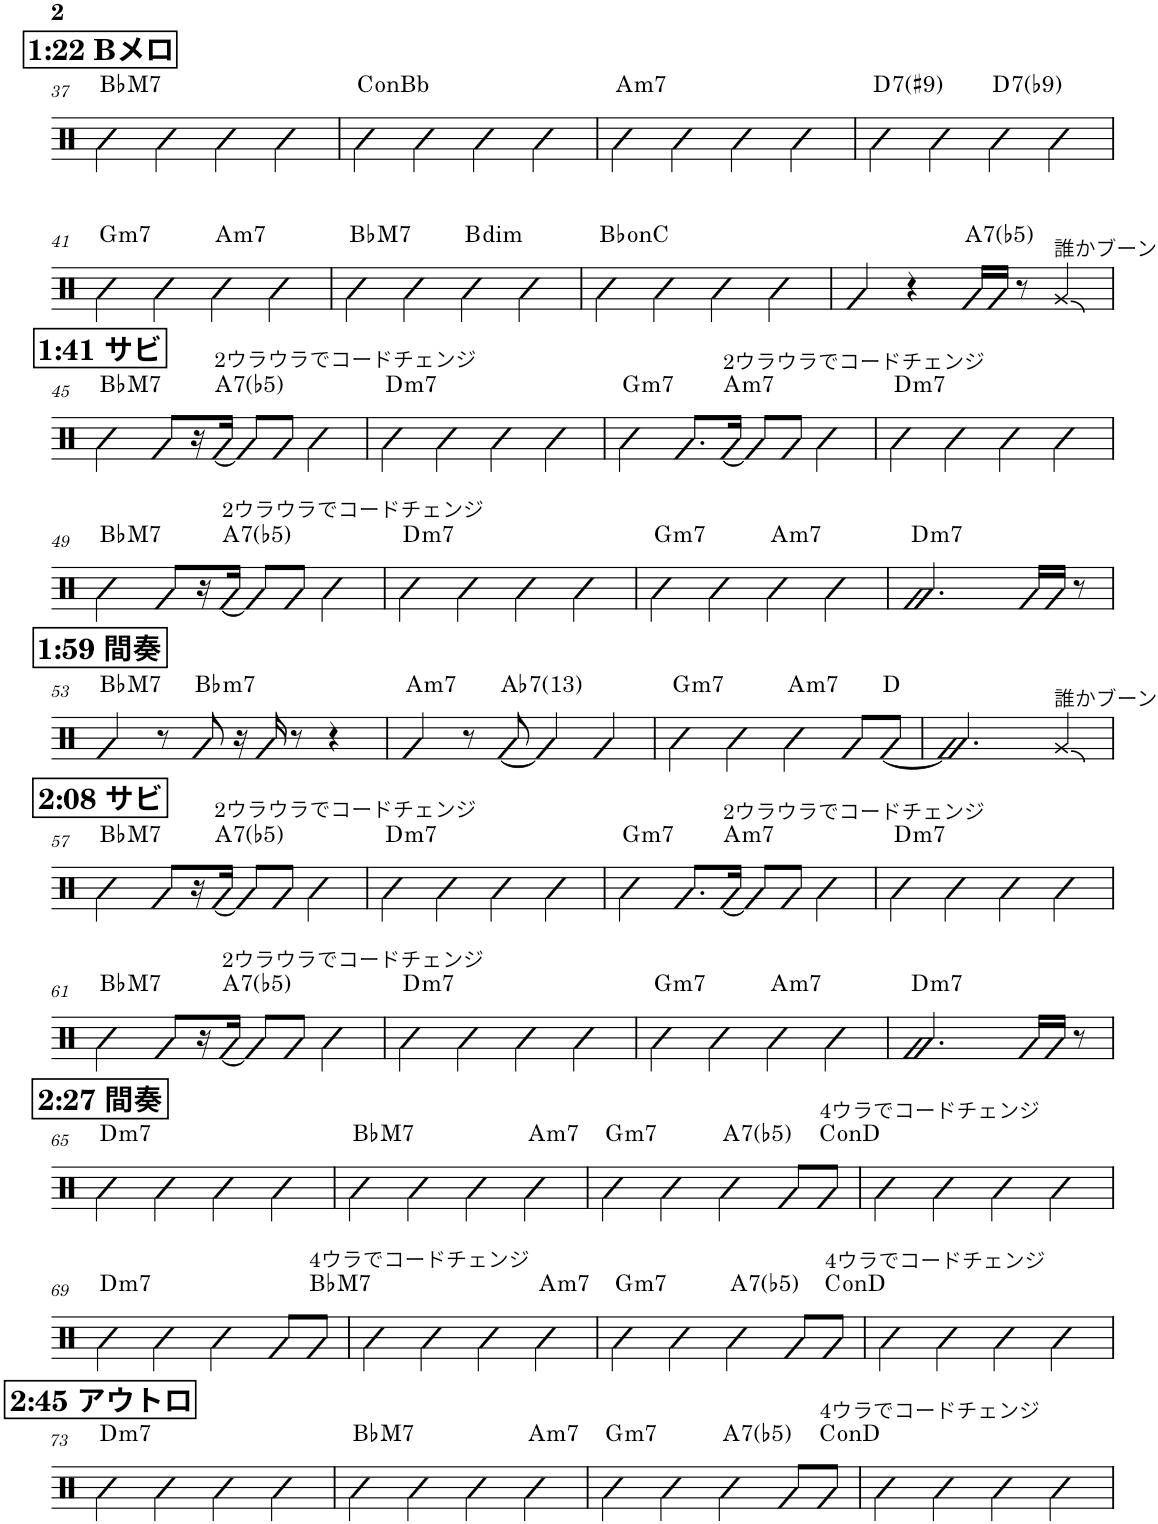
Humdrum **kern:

**kern	**harte
*part1	*part1
*staff1	*
*I"Piano	*
*I'Pno.	*
!!LO:PB:g=z
*clefX	*
*k[]	*
*M4/4	*
!!LO:REH:place=s1:a:B:cj:fs=14:t=1&colon;22 Bメロ
=37	=37
!	!LO:H:kt=M7
4bn\	Bb:maj7
4b\	.
4b\	.
4b\	.
=38	=38
4b\	C:dim
4b\	.
4b\	.
4b\	.
=39	=39
!	!LO:H:kt=m7
4b\	A:min7
4b\	.
4b\	.
4b\	.
=40	=40
!	!LO:H:kt=7
4b\	D:7(#9)
4b\	.
!	!LO:H:kt=7
4b\	D:7(b9)
4b\	.
!!LO:LB:g=z
=41	=41
!	!LO:H:kt=m7
4bn\	G:min7
4b\	.
!	!LO:H:kt=m7
4b\	A:min7
4b\	.
=42	=42
!	!LO:H:kt=M7
4bn\	Bb:maj7
4b\	.
!	!LO:H:kt=dim
4b\	B:dim
4b\	.
=43	=43
4bn\	Bb:dim
4b\	.
4b\	.
4b\	.
=44	=44
4g/	.
4r	.
!	!LO:H:kt=7
16g/LL	A:(3,b5,b7)
16g/JJ	.
8r	.
!LO:TX:a:t=誰かブーン	!
4g/	.
!!LO:LB:g=z
!!LO:REH:place=s1:a:B:cj:fs=14:t=1&colon;41 サビ
=45	=45
!	!LO:H:kt=M7
4bn\	Bb:maj7
8g/L	.
16r	.
!LO:TX:a:t=2ウラウラでコードチェンジ	!LO:H:kt=7
[16g/JJ	A:(3,b5,b7)
8g/L]	.
8g/J	.
4b\	.
=46	=46
!	!LO:H:kt=m7
4b\	D:min7
4b\	.
4b\	.
4b\	.
=47	=47
!	!LO:H:kt=m7
4bn\	G:min7
8.g/L	.
!LO:TX:a:t=2ウラウラでコードチェンジ	!LO:H:kt=m7
[16g/Jk	A:min7
8g/L]	.
8g/J	.
4b\	.
=48	=48
!	!LO:H:kt=m7
4b\	D:min7
4b\	.
4b\	.
4b\	.
!!LO:LB:g=z
=49	=49
!	!LO:H:kt=M7
4bn\	Bb:maj7
8g/L	.
16r	.
!LO:TX:a:t=2ウラウラでコードチェンジ	!LO:H:kt=7
[16g/JJ	A:(3,b5,b7)
8g/L]	.
8g/J	.
4b\	.
=50	=50
!	!LO:H:kt=m7
4b\	D:min7
4b\	.
4b\	.
4b\	.
=51	=51
!	!LO:H:kt=m7
4bn\	G:min7
4b\	.
!	!LO:H:kt=m7
4b\	A:min7
4b\	.
=52	=52
!	!LO:H:kt=m7
2.g/	D:min7
16g/LL	.
16g/JJ	.
8r	.
!!LO:LB:g=z
!!LO:REH:place=s1:a:B:cj:fs=14:t=1&colon;59 間奏
=53	=53
!	!LO:H:kt=M7
4g/	Bb:maj7
8r	.
!	!LO:H:kt=m7
8g/	Bb:min7
16r	.
16g/	.
8r	.
4r	.
=54	=54
!	!LO:H:kt=m7
4g/	A:min7
8r	.
!	!LO:H:kt=7
[8gn/	Ab:7(13)
4g/]	.
4g/	.
=55	=55
!	!LO:H:kt=m7
4bn\	G:min7
4b\	.
!	!LO:H:kt=m7
4b\	A:min7
8g/L	.
[8g/J	D:maj
=56	=56
2.g/]	.
!LO:TX:a:t=誰かブーン	!
4g/	.
!!LO:LB:g=z
!!LO:REH:place=s1:a:B:cj:fs=14:t=2&colon;08 サビ
=57	=57
!	!LO:H:kt=M7
4bn\	Bb:maj7
8g/L	.
16r	.
!LO:TX:a:t=2ウラウラでコードチェンジ	!LO:H:kt=7
[16g/JJ	A:(3,b5,b7)
8g/L]	.
8g/J	.
4b\	.
=58	=58
!	!LO:H:kt=m7
4b\	D:min7
4b\	.
4b\	.
4b\	.
=59	=59
!	!LO:H:kt=m7
4bn\	G:min7
8.g/L	.
!LO:TX:a:t=2ウラウラでコードチェンジ	!LO:H:kt=m7
[16g/Jk	A:min7
8g/L]	.
8g/J	.
4b\	.
=60	=60
!	!LO:H:kt=m7
4b\	D:min7
4b\	.
4b\	.
4b\	.
!!LO:LB:g=z
=61	=61
!	!LO:H:kt=M7
4bn\	Bb:maj7
8g/L	.
16r	.
!LO:TX:a:t=2ウラウラでコードチェンジ	!LO:H:kt=7
[16g/JJ	A:(3,b5,b7)
8g/L]	.
8g/J	.
4b\	.
=62	=62
!	!LO:H:kt=m7
4b\	D:min7
4b\	.
4b\	.
4b\	.
=63	=63
!	!LO:H:kt=m7
4bn\	G:min7
4b\	.
!	!LO:H:kt=m7
4b\	A:min7
4b\	.
=64	=64
!	!LO:H:kt=m7
2.g/	D:min7
16g/LL	.
16g/JJ	.
8r	.
!!LO:LB:g=z
!!LO:REH:place=s1:a:B:cj:fs=14:t=2&colon;27 間奏
=65	=65
!	!LO:H:kt=m7
4b\	D:min7
4b\	.
4b\	.
4b\	.
=66	=66
!	!LO:H:kt=M7
4bn\	Bb:maj7
4b\	.
4b\	.
!	!LO:H:kt=m7
4b\	A:min7
=67	=67
!	!LO:H:kt=m7
4bn\	G:min7
4b\	.
!	!LO:H:kt=7
4b\	A:(3,b5,b7)
8g/L	.
!LO:TX:a:t=4ウラでコードチェンジ	!
8gn/J	C:dim
=68	=68
4b\	.
4b\	.
4b\	.
4b\	.
!!LO:LB:g=z
=69	=69
!	!LO:H:kt=m7
4b\	D:min7
4b\	.
4b\	.
8g/L	.
!LO:TX:a:t=4ウラでコードチェンジ	!LO:H:kt=M7
8g/J	Bb:maj7
=70	=70
4bn\	.
4b\	.
4b\	.
!	!LO:H:kt=m7
4b\	A:min7
=71	=71
!	!LO:H:kt=m7
4bn\	G:min7
4b\	.
!	!LO:H:kt=7
4b\	A:(3,b5,b7)
8g/L	.
!LO:TX:a:t=4ウラでコードチェンジ	!
8gn/J	C:dim
=72	=72
4b\	.
4b\	.
4b\	.
4b\	.
!!LO:LB:g=z
!!LO:REH:place=s1:a:B:cj:fs=14:t=2&colon;45 アウトロ
=73	=73
!	!LO:H:kt=m7
4b\	D:min7
4b\	.
4b\	.
4b\	.
=74	=74
!	!LO:H:kt=M7
4bn\	Bb:maj7
4b\	.
4b\	.
!	!LO:H:kt=m7
4b\	A:min7
=75	=75
!	!LO:H:kt=m7
4bn\	G:min7
4b\	.
!	!LO:H:kt=7
4b\	A:(3,b5,b7)
8g/L	.
!LO:TX:a:t=4ウラでコードチェンジ	!
8gn/J	C:dim
=76	=76
4b\	.
4b\	.
4b\	.
4b\	.
=	=
*-	*-
